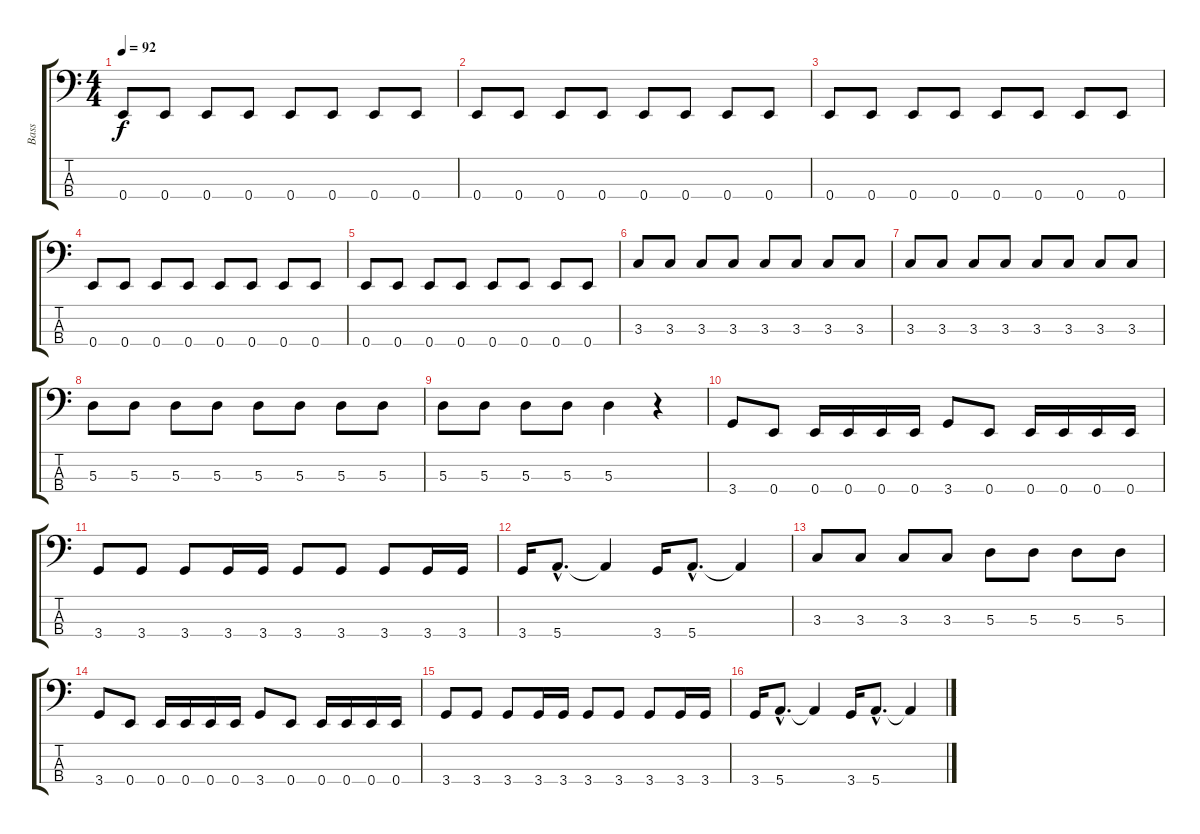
\track ("Bass" "Bass") {instrument slapbass1}
\staff {score tabs}
\tuning (G2 D2 A1 E1) {hide}
\ts (4 4)
\tempo 92
\clef f4
\ks c
0.4.8{dy f} 0.4.8 0.4.8 0.4.8 0.4.8 0.4.8 0.4.8 0.4.8 |
0.4.8 0.4.8 0.4.8 0.4.8 0.4.8 0.4.8 0.4.8 0.4.8 |
0.4.8 0.4.8 0.4.8 0.4.8 0.4.8 0.4.8 0.4.8 0.4.8 |
0.4.8 0.4.8 0.4.8 0.4.8 0.4.8 0.4.8 0.4.8 0.4.8 |
0.4.8 0.4.8 0.4.8 0.4.8 0.4.8 0.4.8 0.4.8 0.4.8 |
3.3.8 3.3.8 3.3.8 3.3.8 3.3.8 3.3.8 3.3.8 3.3.8 |
3.3.8 3.3.8 3.3.8 3.3.8 3.3.8 3.3.8 3.3.8 3.3.8 |
5.3.8 5.3.8 5.3.8 5.3.8 5.3.8 5.3.8 5.3.8 5.3.8 |
5.3.8 5.3.8 5.3.8 5.3.8 5.3.4 r.4 |
3.4.8 0.4.8 0.4.16 0.4.16 0.4.16 0.4.16 3.4.8 0.4.8 0.4.16 0.4.16 0.4.16 0.4.16 |
3.4.8 3.4.8 3.4.8 3.4.16 3.4.16 3.4.8 3.4.8 3.4.8 3.4.16 3.4.16 |
3.4.16 5.4{hac}.8{d} 5.4{t}.4 3.4.16 5.4{hac}.8{d} 5.4{t}.4 |
3.3.8 3.3.8 3.3.8 3.3.8 5.3.8 5.3.8 5.3.8 5.3.8 |
3.4.8 0.4.8 0.4.16 0.4.16 0.4.16 0.4.16 3.4.8 0.4.8 0.4.16 0.4.16 0.4.16 0.4.16 |
3.4.8 3.4.8 3.4.8 3.4.16 3.4.16 3.4.8 3.4.8 3.4.8 3.4.16 3.4.16 |
3.4.16 5.4{hac}.8{d} 5.4{t}.4 3.4.16 5.4{hac}.8{d} 5.4{t}.4
